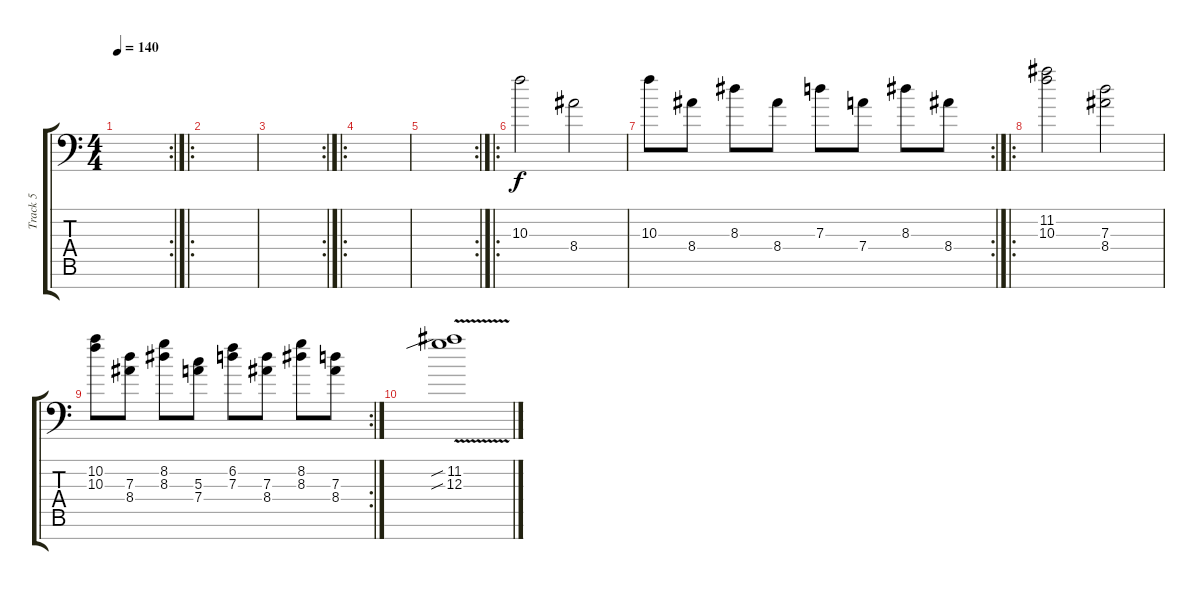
\track ("Track 5" "Track 5") {instrument distortionguitar}
\staff {score tabs}
\tuning (E4 B3 G3 D3 A2 E2 C-1) {hide}
\rc 2
\ts (4 4)
\tempo 140
\clef f4
\ks c
|
\ro
|
\rc 2
|
\ro
|
\rc 2
|
\ro
10.3.2 8.4.2 |
\rc 2
10.3.8 8.4.8 8.3.8 8.4.8 7.3.8 7.4.8 8.3.8 8.4.8 |
\ro
(11.2 10.3).2 (7.3 8.4).2 |
\rc 2
(10.2 10.3).8 (7.3 8.4).8 (8.2 8.3).8 (5.3 7.4).8 (6.2 7.3).8 (7.3 8.4).8 (8.2 8.3).8 (7.3 8.4).8 |
(11.2{v sib} 12.3{v sib}).1
